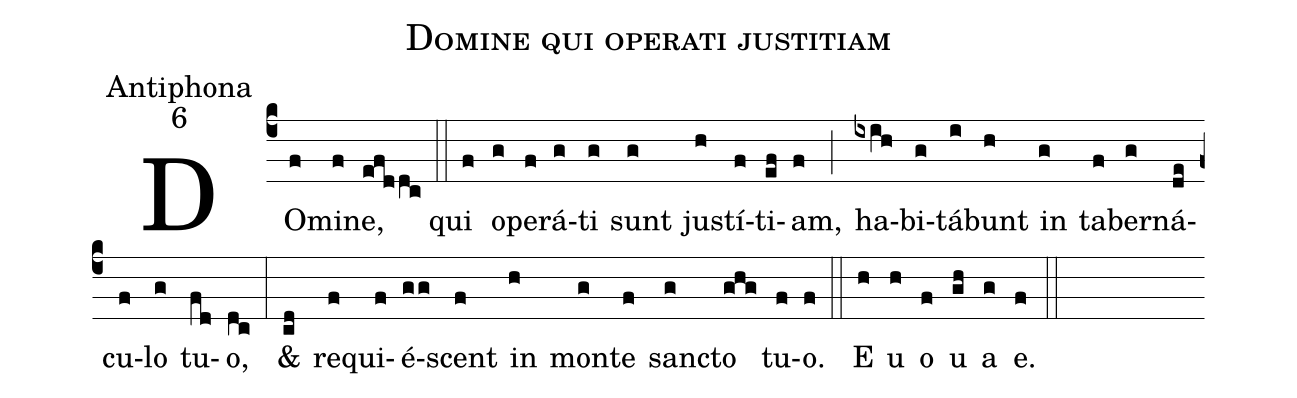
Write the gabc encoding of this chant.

name:Domine qui operati justitiam;
office-part:Antiphona;
mode:6;
%%
(c4) DO(f)mi(f)ne,(efd/dc) (::) qui(f) o(g)pe(f)rá(g)ti(g) sunt(g) jus(h)tí(f)ti(ef)am,(f) (;) ha(ixih)bi(g)tá(i)bunt(h) in(g) ta(f)ber(g)ná(de)cu(f)lo(g) tu(fd)o,(dc) (:) &(cd) re(f)qui(f)é(gg)scent(f) in(h) mon(g)te(f) san(g)cto(ghg) tu(f)o.(f) (::) E(h) u(h) o(f) u(gh) a(g) e.(f) (::)
